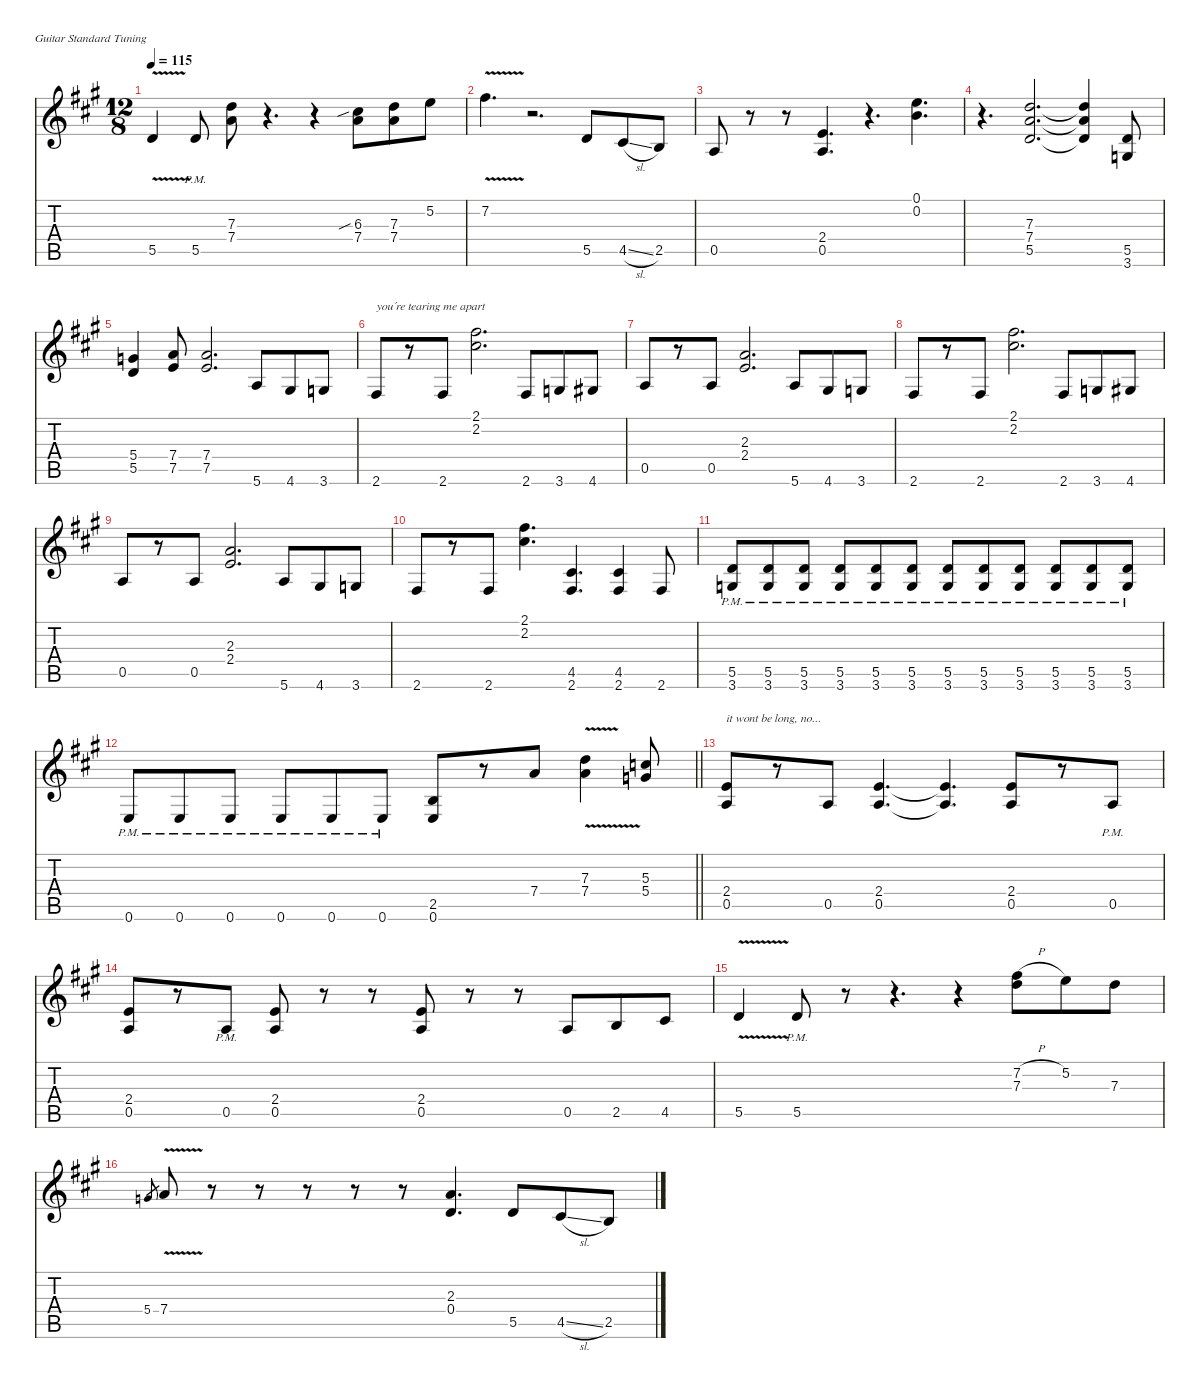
\defaultSystemsLayout 4
\hideDynamics
\bracketExtendMode nobrackets
\singleTrackTrackNamePolicy hidden
\multiTrackTrackNamePolicy hidden
\firstSystemTrackNameMode fullname
\otherSystemsTrackNameOrientation horizontal
\track ("GUITAR" "dist.guit.") {mute instrument distortionguitar}
\staff {score tabs}
\tuning (E4 B3 G3 D3 A2 E2)
\ts (12 8)
\tempo 115
\clef g2
\ks a
5.5{v acc forcenatural}.4{dy mf beam Up} 5.5{pm acc forcenatural}.8{dy f beam Up} (7.3{acc forcenatural} 7.4{acc forcenatural}).8{beam Down} r.4{d beam Down} r.4{beam Down} (6.3{sib acc #} 7.4{acc forcenatural}).8{beam Down} (7.3{acc forcenatural} 7.4{acc forcenatural}).8{beam Down} 5.2{acc forcenatural}.8{beam Down} |
7.2{v acc #}.4{d beam Down} r.2{d beam Down} 5.5{acc forcenatural}.8{beam Up} 4.5{sl acc #}.8{beam Up} 2.5{acc forcenatural}.8{beam Up} |
0.5{acc forcenatural}.8{beam Up} r.8{beam Up} r.8{beam Up} (2.4{acc forcenatural} 0.5{acc forcenatural}).4{d beam Up} r.4{d beam Up} (0.1{acc forcenatural} 0.2{acc forcenatural}).4{d beam Down} |
r.4{d beam Down} (7.3{acc forcenatural} 7.4{acc forcenatural} 5.5{acc forcenatural}).2{d beam Up} (7.3{t acc forcenatural} 7.4{t acc forcenatural} 5.5{t acc forcenatural}).4{beam Up} (5.5{acc forcenatural} 3.6{acc forcenatural}).8{beam Up} |
(5.4{acc forcenatural} 5.5{acc forcenatural}).4{beam Up} (7.4{acc forcenatural} 7.5{acc forcenatural}).8{beam Up} (7.4{acc forcenatural} 7.5{acc forcenatural}).2{d beam Up} 5.6{acc forcenatural}.8{beam Up} 4.6{acc #}.8{beam Up} 3.6{acc forcenatural}.8{beam Up} |
2.6{acc #}.8{txt "you´re tearing me apart" beam Up} r.8{beam Up} 2.6{acc #}.8{beam Up} (2.1{acc #} 2.2{acc #}).2{d beam Down} 2.6{acc #}.8{beam Up} 3.6{acc forcenatural}.8{beam Up} 4.6{acc #}.8{beam Up} |
0.5{acc forcenatural}.8{beam Up} r.8{beam Up} 0.5{acc forcenatural}.8{beam Up} (2.3{acc forcenatural} 2.4{acc forcenatural}).2{d beam Up} 5.6{acc forcenatural}.8{beam Up} 4.6{acc #}.8{beam Up} 3.6{acc forcenatural}.8{beam Up} |
2.6{acc #}.8{beam Up} r.8{beam Up} 2.6{acc #}.8{beam Up} (2.1{acc #} 2.2{acc #}).2{d beam Down} 2.6{acc #}.8{beam Up} 3.6{acc forcenatural}.8{beam Up} 4.6{acc #}.8{beam Up} |
0.5{acc forcenatural}.8{beam Up} r.8{beam Up} 0.5{acc forcenatural}.8{beam Up} (2.3{acc forcenatural} 2.4{acc forcenatural}).2{d beam Up} 5.6{acc forcenatural}.8{beam Up} 4.6{acc #}.8{beam Up} 3.6{acc forcenatural}.8{beam Up} |
2.6{acc #}.8{beam Up} r.8{beam Up} 2.6{acc #}.8{beam Up} (2.1{acc #} 2.2{acc #}).4{d beam Down} (4.5{acc #} 2.6{acc #}).4{d beam Up} (4.5{acc #} 2.6{acc #}).4{beam Up} 2.6{acc #}.8{beam Up} |
(5.5{pm acc forcenatural} 3.6{pm acc forcenatural}).8{beam Up} (5.5{pm acc forcenatural} 3.6{pm acc forcenatural}).8{beam Up} (5.5{pm acc forcenatural} 3.6{pm acc forcenatural}).8{beam Up} (5.5{pm acc forcenatural} 3.6{pm acc forcenatural}).8{beam Up} (5.5{pm acc forcenatural} 3.6{pm acc forcenatural}).8{beam Up} (5.5{pm acc forcenatural} 3.6{pm acc forcenatural}).8{beam Up} (5.5{pm acc forcenatural} 3.6{pm acc forcenatural}).8{beam Up} (5.5{pm acc forcenatural} 3.6{pm acc forcenatural}).8{beam Up} (5.5{pm acc forcenatural} 3.6{pm acc forcenatural}).8{beam Up} (5.5{pm acc forcenatural} 3.6{pm acc forcenatural}).8{beam Up} (5.5{pm acc forcenatural} 3.6{pm acc forcenatural}).8{beam Up} (5.5{pm acc forcenatural} 3.6{pm acc forcenatural}).8{beam Up} |
\barLineRight lightlight
0.6{pm acc forcenatural}.8{beam Up} 0.6{pm acc forcenatural}.8{beam Up} 0.6{pm acc forcenatural}.8{beam Up} 0.6{pm acc forcenatural}.8{beam Up} 0.6{pm acc forcenatural}.8{beam Up} 0.6{pm acc forcenatural}.8{beam Up} (2.5{acc forcenatural} 0.6{acc forcenatural}).8{beam Up} r.8{beam Up} 7.4{acc forcenatural}.8{beam Up} (7.3{v acc forcenatural} 7.4{acc forcenatural}).4{beam Down} (5.3{acc forcenatural} 5.4{acc forcenatural}).8{beam Up} |
(2.4{acc forcenatural} 0.5{acc forcenatural}).8{txt "it wont be long, no..." beam Up} r.8{beam Up} 0.5{acc forcenatural}.8{beam Up} (2.4{acc forcenatural} 0.5{acc forcenatural}).4{d beam Up} (2.4{t acc forcenatural} 0.5{t acc forcenatural}).4{d beam Up} (2.4{acc forcenatural} 0.5{acc forcenatural}).8{beam Up} r.8{beam Up} 0.5{pm acc forcenatural}.8{beam Up} |
(2.4{acc forcenatural} 0.5{acc forcenatural}).8{beam Up} r.8{beam Up} 0.5{pm acc forcenatural}.8{beam Up} (2.4{acc forcenatural} 0.5{acc forcenatural}).8{beam Up} r.8{beam Up} r.8{beam Up} (2.4{acc forcenatural} 0.5{acc forcenatural}).8{beam Up} r.8{beam Up} r.8{beam Up} 0.5{acc forcenatural}.8{beam Up} 2.5{acc forcenatural}.8{beam Up} 4.5{acc #}.8{beam Up} |
5.5{v acc forcenatural}.4{dy mf beam Up} 5.5{pm acc forcenatural}.8{dy f beam Up} r.8{beam Up} r.4{d beam Up} r.4{beam Up} (7.2{h acc #} 7.3{acc forcenatural}).8{beam Down} 5.2{acc forcenatural}.8{beam Down} 7.3{acc forcenatural}.8{beam Down} |
5.4{acc forcenatural}.8{gr dy mf beam Up} 7.4{v acc forcenatural}.8{dy f beam Up} r.8{beam Up} r.8{beam Up} r.8{beam Up} r.8{beam Up} r.8{beam Up} (2.3{acc forcenatural} 0.4{acc forcenatural}).4{d beam Up} 5.5{acc forcenatural}.8{beam Up} 4.5{sl acc #}.8{beam Up} 2.5{acc forcenatural}.8{beam Up}
